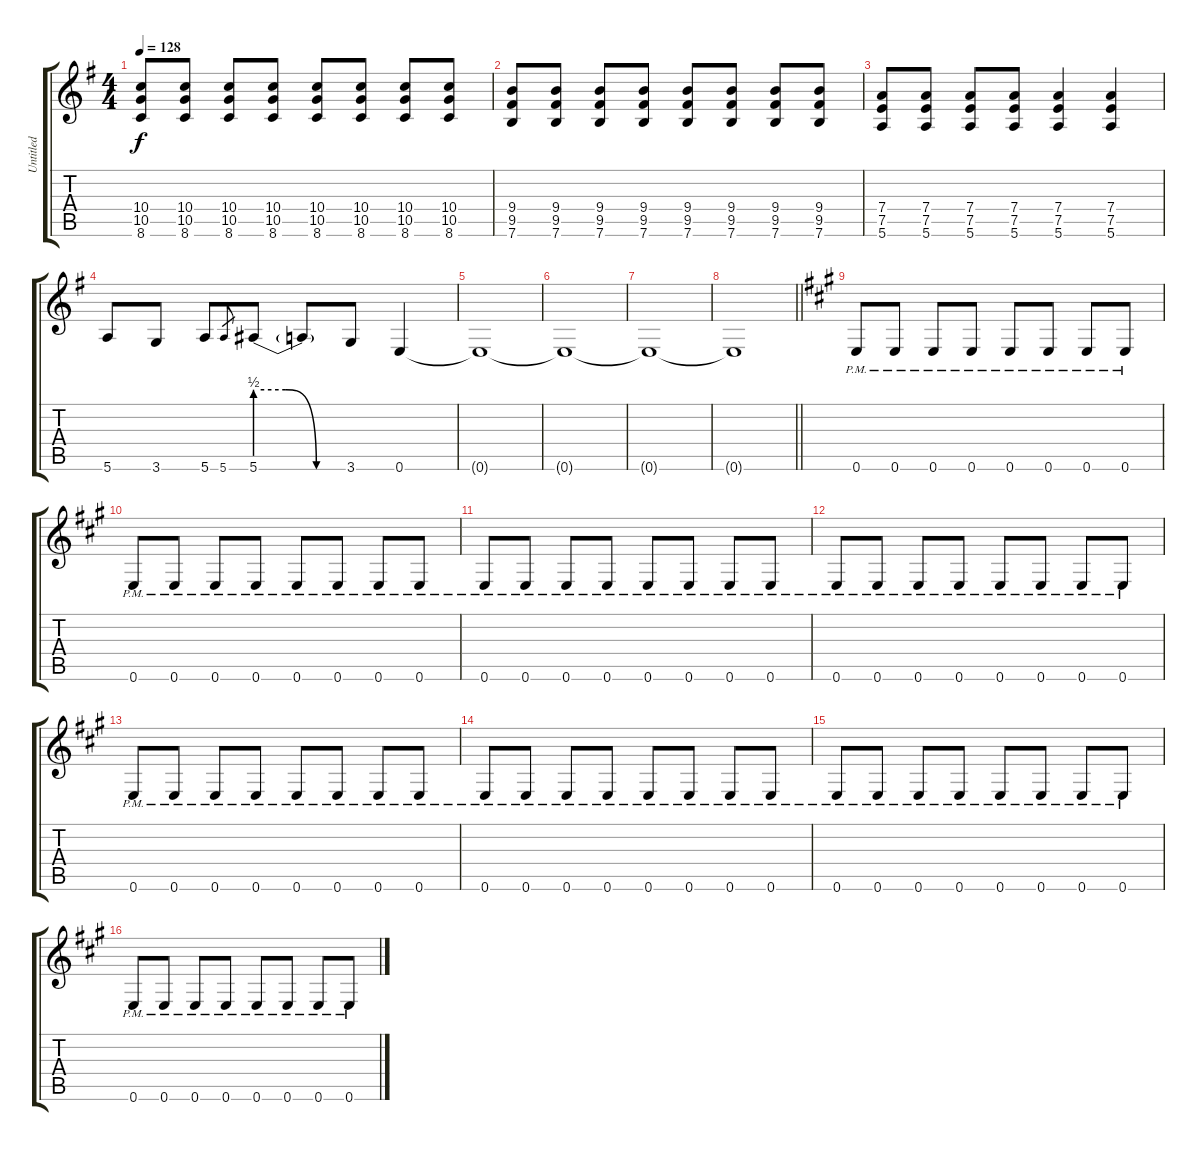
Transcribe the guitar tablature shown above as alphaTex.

\track ("Untitled" "Untitled") {instrument distortionguitar}
\staff {score tabs}
\tuning (E4 B3 G3 D3 A2 E2) {hide}
\ts (4 4)
\tempo 128
\clef g2
\ks g
(10.4 10.5 8.6).8{dy f} (10.4 10.5 8.6).8 (10.4 10.5 8.6).8 (10.4 10.5 8.6).8 (10.4 10.5 8.6).8 (10.4 10.5 8.6).8 (10.4 10.5 8.6).8 (10.4 10.5 8.6).8 |
(9.4 9.5 7.6).8 (9.4 9.5 7.6).8 (9.4 9.5 7.6).8 (9.4 9.5 7.6).8 (9.4 9.5 7.6).8 (9.4 9.5 7.6).8 (9.4 9.5 7.6).8 (9.4 9.5 7.6).8 |
(7.4 7.5 5.6).8 (7.4 7.5 5.6).8 (7.4 7.5 5.6).8 (7.4 7.5 5.6).8 (7.4 7.5 5.6).4 (7.4 7.5 5.6).4 |
5.6.8 3.6.8 5.6.8 5.6.8{gr} 5.6{be (custom 0 2 20 2 40 0 60 0)}.8 5.6{t}.8 3.6.8 0.6.4 |
0.6{t}.1 |
0.6{t}.1 |
0.6{t}.1 |
\barLineRight lightlight
0.6{t}.1 |
\ks a
0.6{pm}.8 0.6{pm}.8 0.6{pm}.8 0.6{pm}.8 0.6{pm}.8 0.6{pm}.8 0.6{pm}.8 0.6{pm}.8 |
0.6{pm}.8 0.6{pm}.8 0.6{pm}.8 0.6{pm}.8 0.6{pm}.8 0.6{pm}.8 0.6{pm}.8 0.6{pm}.8 |
0.6{pm}.8 0.6{pm}.8 0.6{pm}.8 0.6{pm}.8 0.6{pm}.8 0.6{pm}.8 0.6{pm}.8 0.6{pm}.8 |
0.6{pm}.8 0.6{pm}.8 0.6{pm}.8 0.6{pm}.8 0.6{pm}.8 0.6{pm}.8 0.6{pm}.8 0.6{pm}.8 |
0.6{pm}.8 0.6{pm}.8 0.6{pm}.8 0.6{pm}.8 0.6{pm}.8 0.6{pm}.8 0.6{pm}.8 0.6{pm}.8 |
0.6{pm}.8 0.6{pm}.8 0.6{pm}.8 0.6{pm}.8 0.6{pm}.8 0.6{pm}.8 0.6{pm}.8 0.6{pm}.8 |
0.6{pm}.8 0.6{pm}.8 0.6{pm}.8 0.6{pm}.8 0.6{pm}.8 0.6{pm}.8 0.6{pm}.8 0.6{pm}.8 |
0.6{pm}.8 0.6{pm}.8 0.6{pm}.8 0.6{pm}.8 0.6{pm}.8 0.6{pm}.8 0.6{pm}.8 0.6{pm}.8
